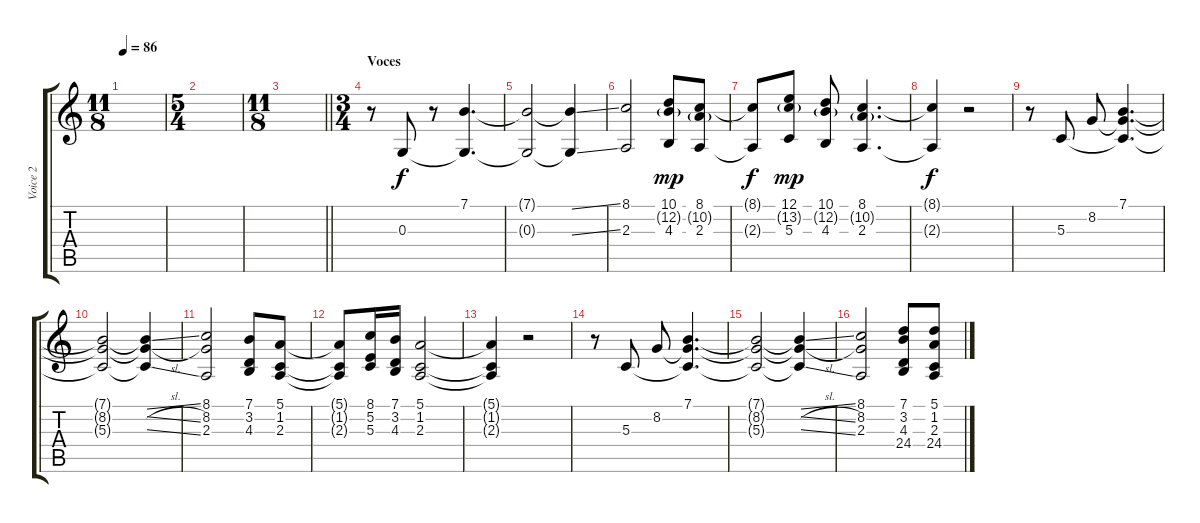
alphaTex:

\track ("Voice 2" "Voice 2") {instrument englishhorn}
\staff {score tabs}
\tuning (E4 B3 G3 D3 A2 E2) {hide}
\ts (11 8)
\tempo 86
\clef g2
\ks c
|
\ts (5 4)
|
\ts (11 8)
\barLineRight lightlight
|
\ts (3 4)
\section ("" "Voces")
r.8{volume 9} 0.3.8 r.8 (7.1 0.3{t}).4{d} |
(7.1{t} 0.3{t}).2 (7.1{ss t} 0.3{ss t}).4 |
(8.1 2.3).2 (10.1 12.2{g} 4.3).8{dy mp} (8.1 10.2{g} 2.3).8 |
(8.1{t} 2.3{t}).8{dy f} (12.1 13.2{g} 5.3).8{dy mp} (10.1 12.2{g} 4.3).8 (8.1 10.2{g} 2.3).4{d} |
(8.1{t} 2.3{t}).4{dy f} r.2 |
r.8{volume 9} 5.3.8 8.2.8 (7.1 8.2{t} 5.3{t}).4{d} |
(7.1{t} 8.2{t} 5.3{t}).2 (7.1{ss t} 8.2{sl t} 5.3{ss t}).4 |
(8.1 8.2 2.3).2 (7.1 3.2 4.3).8 (5.1 1.2 2.3).8 |
(5.1{t} 1.2{t} 2.3{t}).8 (8.1 5.2 5.3).16 (7.1 3.2 4.3).16 (5.1 1.2 2.3).2 |
(5.1{t} 1.2{t} 2.3{t}).4 r.2 |
r.8{volume 9} 5.3.8 8.2.8 (7.1 8.2{t} 5.3{t}).4{d} |
(7.1{t} 8.2{t} 5.3{t}).2 (7.1{ss t} 8.2{sl t} 5.3{ss t}).4 |
(8.1 8.2 2.3).2 (7.1 3.2 4.3 24.4).8 (5.1 1.2 2.3 24.4).8
